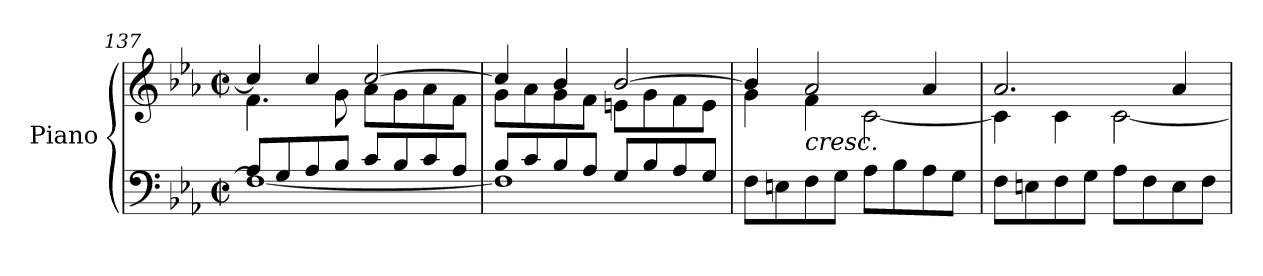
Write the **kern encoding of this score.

**kern	**kern
*part1	*part1
*staff2	*staff1
*I"Piano	*
*I'Pno.	*
*clefF4	*clefG2
*k[b-e-a-]	*k[b-e-a-]
*M2/2	*M2/2
*met(c|)	*met(c|)
=137	=137
*^	*^
8A-/L	1F_	4cc/]	4.f\
8G/	.	.	.
8A-/	.	4cc/	.
8B-/J	.	.	8g\
8c/L	.	[2cc/	8a-\L
8B-/	.	.	8g\
8c/	.	.	8a-\
8A-/J	.	.	8f\J
!!LO:LB:g=z	!!
=138	=138	=138	=138
8B-/L	1F]	4cc/]	8g\L
8c/	.	.	8a-\
8B-/	.	4b-/	8g\
8A-/J	.	.	8f\J
8G/L	.	[2b-/	8en\L
8B-/	.	.	8g\
8A-/	.	.	8f\
8G/J	.	.	8e\J
*v	*v	*	*
!!LO:LB:g=z	!!
=139	=139	=139
8F\L	4b-/]	4g\
8En\	.	.
!	!LO:TX:b:i:t=cresc.	!
8F\	2a-/	4f\
8G\J	.	.
8A-\L	.	[2c\
8B-\	.	.
8A-\	4a-/	.
8G\J	.	.
=140	=140	=140
8F\L	2.a-/	4c\]
8En\	.	.
8F\	.	4c\
8G\J	.	.
8A-\L	.	[2c\
8F\	.	.
8E\	4a-/	.
8F\J	.	.
*	*v	*v
=	=
*-	*-
